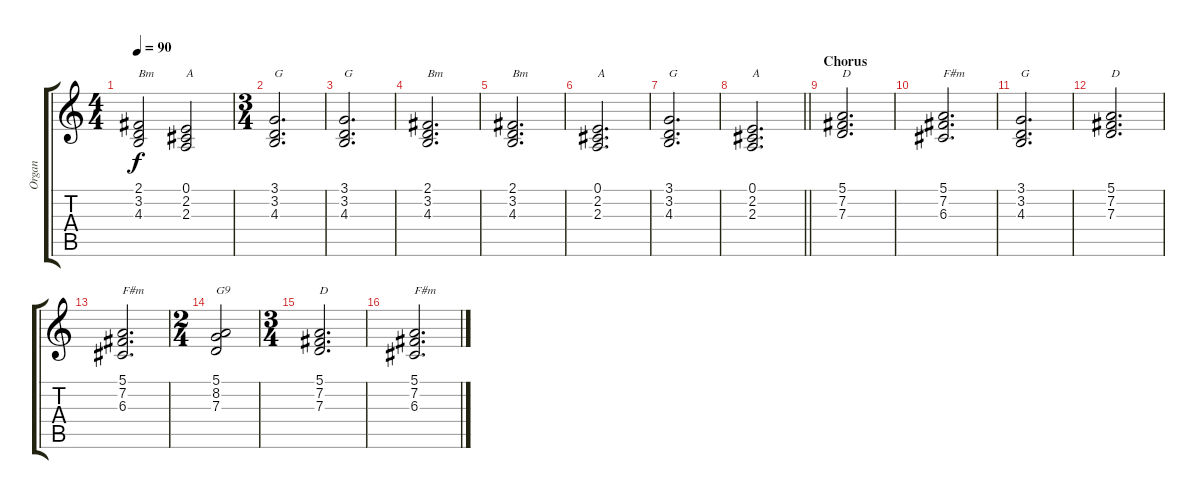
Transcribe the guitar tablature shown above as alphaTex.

\track ("Organ" "Organ") {instrument percussiveorgan}
\staff {score tabs}
\tuning (E4 B3 G3 D3 A2 E2) {hide}
\ts (4 4)
\tempo 90
\clef g2
\ks c
(2.1 3.2 4.3).2{txt "Bm" dy f} (0.1 2.2 2.3).2{txt "A"} |
\ts (3 4)
(3.1 3.2 4.3).2{d txt "G"} |
(3.1 3.2 4.3).2{d txt "G"} |
(2.1 3.2 4.3).2{d txt "Bm"} |
(2.1 3.2 4.3).2{d txt "Bm"} |
(0.1 2.2 2.3).2{d txt "A"} |
(3.1 3.2 4.3).2{d txt "G"} |
\barLineRight lightlight
(0.1 2.2 2.3).2{d txt "A"} |
\section ("" "Chorus")
(5.1 7.2 7.3).2{d txt "D"} |
(5.1 7.2 6.3).2{d txt "F#m"} |
(3.1 3.2 4.3).2{d txt "G"} |
(5.1 7.2 7.3).2{d txt "D"} |
(5.1 7.2 6.3).2{d txt "F#m"} |
\ts (2 4)
(5.1 8.2 7.3).2{txt "G9"} |
\ts (3 4)
(5.1 7.2 7.3).2{d txt "D"} |
(5.1 7.2 6.3).2{d txt "F#m"}
